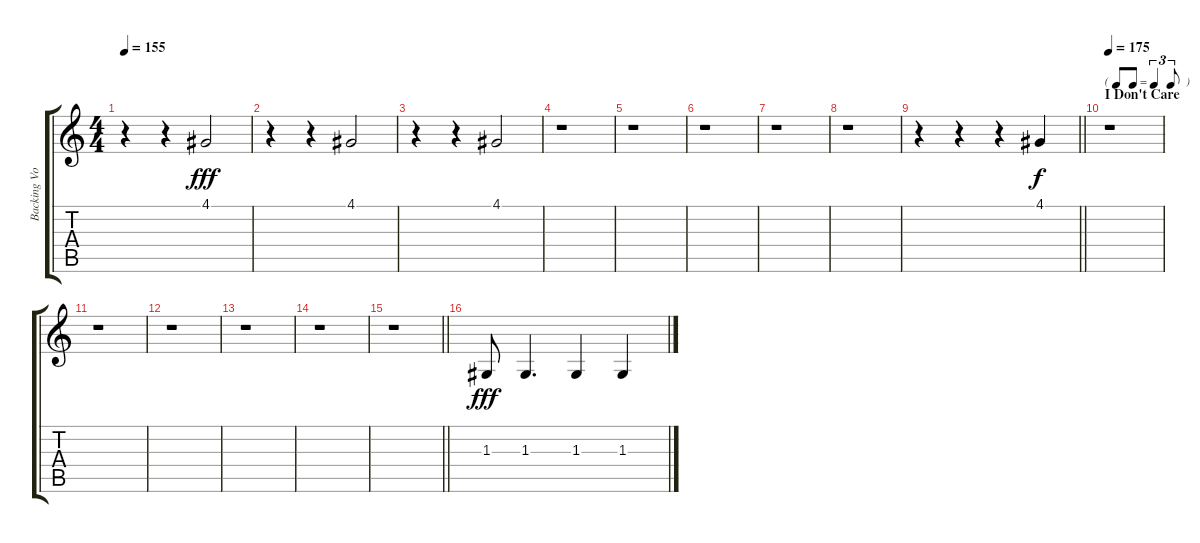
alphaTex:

\track ("Backing Vocals" "Backing Vo") {instrument drawbarorgan}
\staff {score tabs}
\tuning (E4 B3 G3 D3 A2 E2) {hide}
\ts (4 4)
\tempo 155
\clef g2
\ks c
r.4{dy fff} r.4 4.1.2 |
r.4 r.4 4.1.2 |
r.4 r.4 4.1.2 |
r.1 |
r.1 |
r.1 |
r.1 |
r.1 |
\barLineRight lightlight
r.4 r.4 r.4 4.1.4{dy f} |
\tf triplet8th
\section ("" "I Don't Care")
\tempo 175
r.1 |
r.1 |
r.1 |
r.1 |
r.1 |
\barLineRight lightlight
r.1 |
1.3.8{dy fff} 1.3.4{d} 1.3.4 1.3.4
